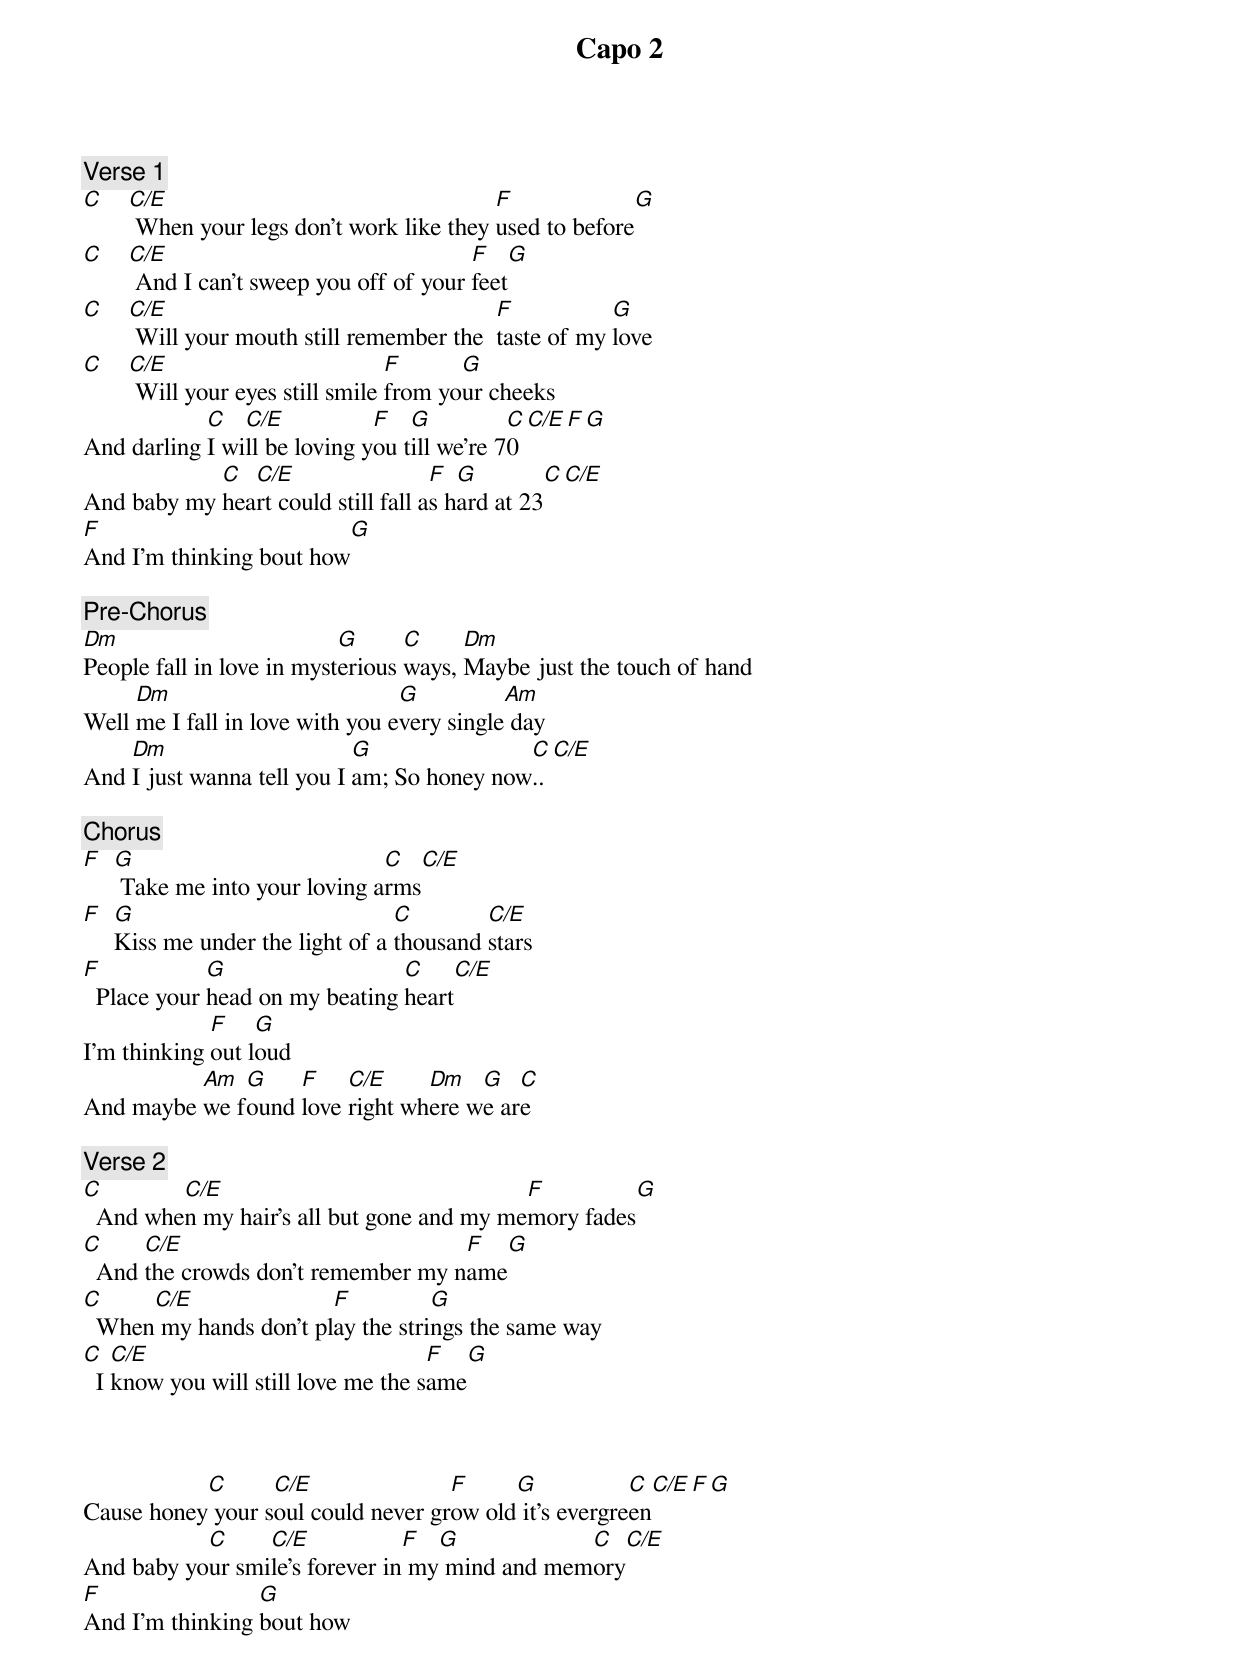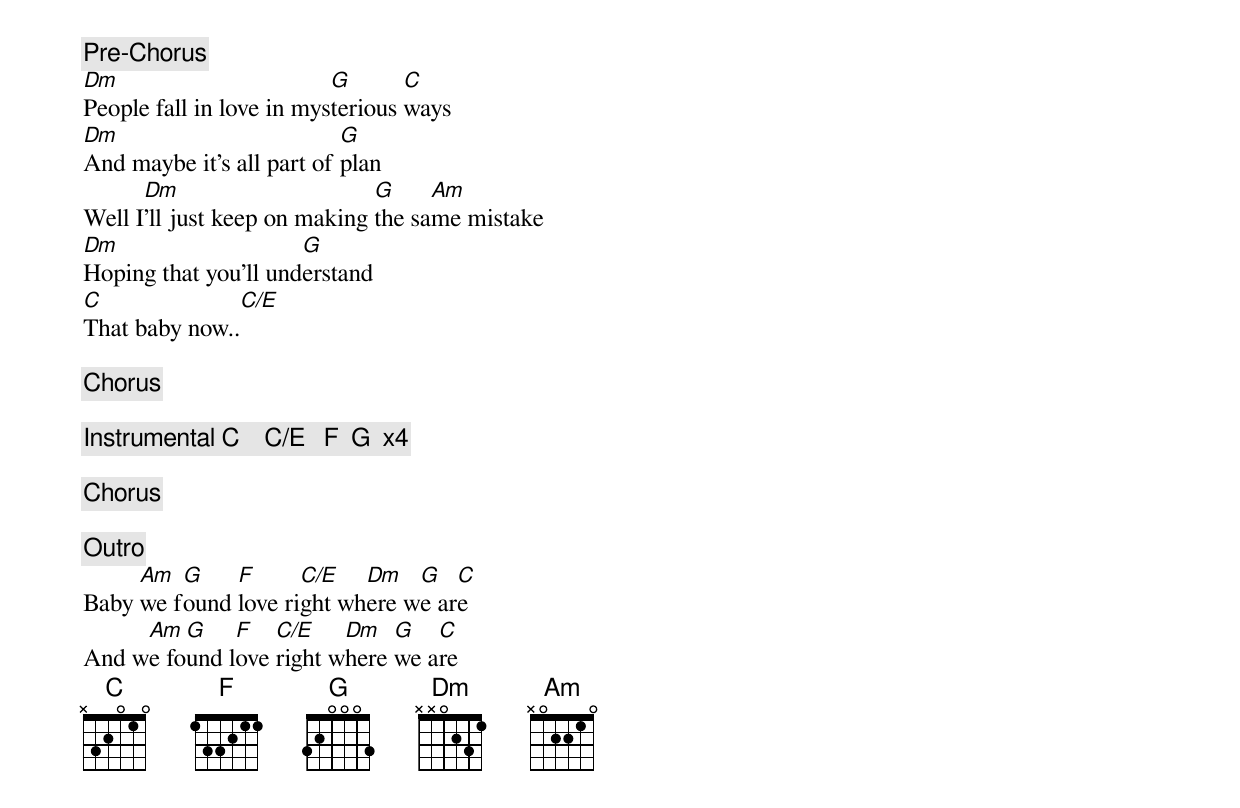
Capo 2

[Verse 1]
C   C/E                                  F              G
     When your legs don't work like they used to before
C   C/E                                F    G
     And I can't sweep you off of your feet
C   C/E                                  F           G
     Will your mouth still remember the  taste of my love
C   C/E                         F      G
     Will your eyes still smile from your cheeks
            C   C/E           F   G          C  C/E    F G
And darling I will be loving you till we're 70
            C  C/E                  F  G        C    C/E
And baby my heart could still fall as hard at 23
F                         G
And I'm thinking bout how

[Pre-Chorus]
Dm                         G      C     Dm
People fall in love in mysterious ways, Maybe just the touch of hand
     Dm                          G          Am
Well me I fall in love with you every single day
    Dm                      G               C       C/E
And I just wanna tell you I am; So honey now..

[Chorus]
F G                          C    C/E
   Take me into your loving arms
F G                            C        C/E
  Kiss me under the light of a thousand stars
F            G                  C     C/E
  Place your head on my beating heart
             F    G
I'm thinking out loud
          Am  G    F    C/E     Dm   G   C
And maybe we found love right where we are

[Verse 2]
C        C/E                               F           G
  And when my hair's all but gone and my memory fades
C     C/E                           F     G
  And the crowds don't remember my name
C     C/E               F          G
  When my hands don't play the strings the same way
C   C/E                              F     G
  I know you will still love me the same



           C      C/E               F     G            C  C/E        F   G
Cause honey your soul could never grow old it's evergreen
           C     C/E            F  G            C     C/E
And baby your smile's forever in my mind and memory
F                G
And I'm thinking bout how

[Pre-Chorus]
Dm                        G       C
People fall in love in mysterious ways
Dm                         G
And maybe it's all part of plan
      Dm                      G     Am
Well I'll just keep on making the same mistake
Dm                    G
Hoping that you'll understand
C              C/E
That baby now..

[Chorus]

[Instrumental] C    C/E   F  G  x4

[Chorus]

[Outro]
     Am  G    F      C/E   Dm   G   C
Baby we found love right where we are
     Am  G    F   C/E    Dm   G   C
And we found love right where we are
